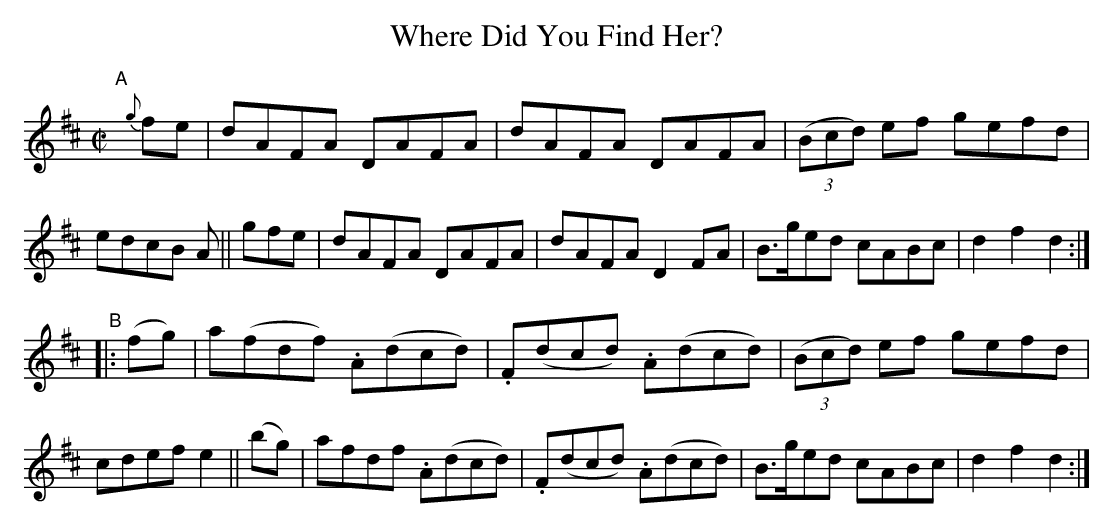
X:1
T: Where Did You Find Her?
M: C|
L: 1/8
K: D
"^A"[|] {g}fe \
| dAFA DAFA | dAFA DAFA | (3(Bcd) ef gefd | edcB A || gfe \
| dAFA DAFA | dAFA D2FA | B>ged cABc | d2f2d2 :|
"^B"|: (fg) \
| a(fdf) .A(dcd) | .F(dcd) .A(dcd) | (3(Bcd) ef gefd | cdef e2 || (bg) \
| afdf   .A(dcd) | .F(dcd) .A(dcd) | B>ged cABc | d2f2d2 :|
